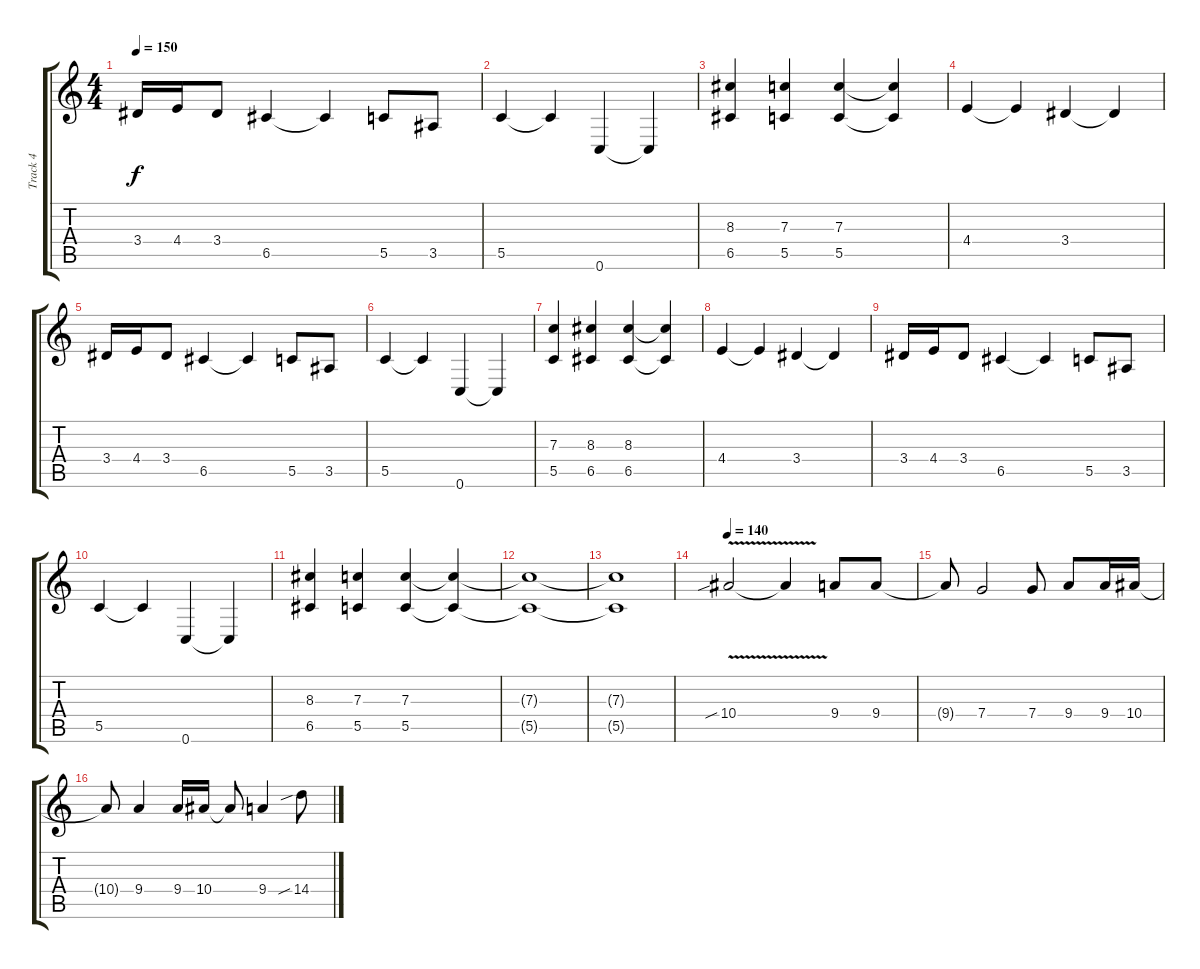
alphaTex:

\track ("Track 4" "Track 4") {instrument overdrivenguitar}
\staff {score tabs}
\tuning (D4 A3 F3 C3 G2 C2) {hide}
\ts (4 4)
\tempo 150
\clef g2
\ks c
3.4.16{dy f} 4.4.16 3.4.8 6.5.4 6.5{t}.4 5.5.8 3.5.8 |
5.5.4 5.5{t}.4 0.6.4 0.6{t}.4 |
(8.3 6.5).4 (7.3 5.5).4 (7.3 5.5).4 (7.3{t} 5.5{t}).4 |
4.4.4 4.4{t}.4 3.4.4 3.4{t}.4 |
3.4.16 4.4.16 3.4.8 6.5.4 6.5{t}.4 5.5.8 3.5.8 |
5.5.4 5.5{t}.4 0.6.4 0.6{t}.4 |
(7.3 5.5).4 (8.3 6.5).4 (8.3 6.5).4 (8.3{t} 6.5{t}).4 |
4.4.4 4.4{t}.4 3.4.4 3.4{t}.4 |
3.4.16 4.4.16 3.4.8 6.5.4 6.5{t}.4 5.5.8 3.5.8 |
5.5.4 5.5{t}.4 0.6.4 0.6{t}.4 |
(8.3 6.5).4 (7.3 5.5).4 (7.3 5.5).4 (7.3{t} 5.5{t}).4 |
(7.3{t} 5.5{t}).1 |
(7.3{t} 5.5{t}).1 |
\tempo 140
10.4{v sib}.2 10.4{t}.4 9.4.8 9.4.8 |
9.4{t}.8 7.4.2 7.4.8 9.4.8 9.4.16 10.4.16 |
10.4{t}.8 9.4.4 9.4.16 10.4.16 10.4{t}.8 9.4.4 14.4{sib}.8
